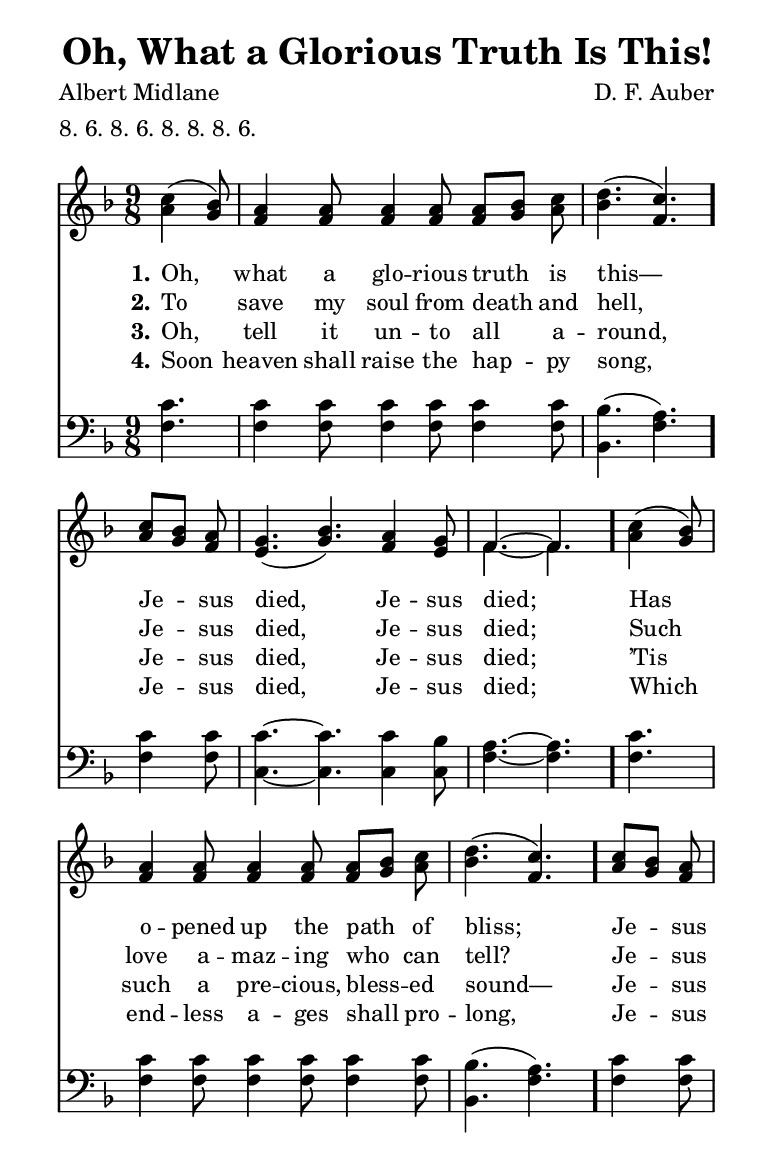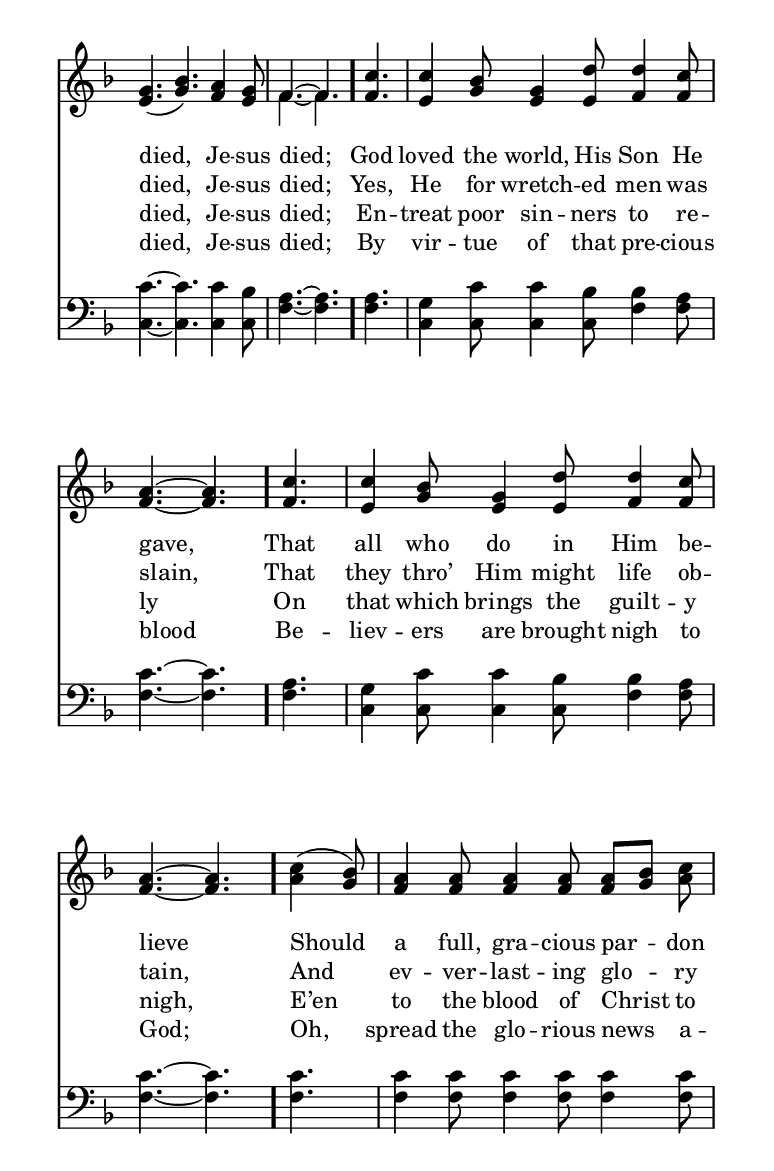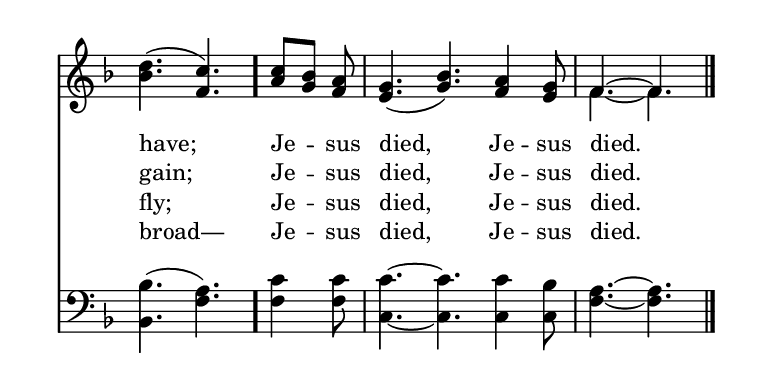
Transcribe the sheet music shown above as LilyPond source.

\include "common/global.ily"
\paper {
  \include "common/paper.ily"
}

\header{
  %gospel
  hymnnumber = "27"
  title = "Oh, What a Glorious Truth Is This!"
  tunename = "Ephesus" % see https://hymnary.org/tune/ephesus_auber
  meter = "8. 6. 8. 6. 8. 8. 8. 6."
  poet = "Albert Midlane" % see https://bibletruthpublishers.com/albert-midlane/henry-pickering/chief-men-among-the-brethren/hy-pickering/la129682
  composer = "D. F. Auber"
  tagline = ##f
}

global = {
  \include "common/overrides.ily"
  \autoBeamOff
  \override Staff.TimeSignature.style = #'numbered \time 9/8
  \once \override Score.MetronomeMark.transparent = ##t
  \tempo 4 = 80
  \key f \major
  \partial 4.
}

patternOne   = { c4( c8) | c4 c8 c4 c8 c8[ c8] c8 | c4.( c4.) c8[ c8] c8 | c4.( c4.) c4 c8 | c4. ~ c4. }
patternTwo   = { c4. | c4 c8 c4 c8 c4 c8 | c4. ~ c4. c4. | c4 c8 c4 c8 c4 c8 | c4. ~ c4. }
patternThree = { c4. | c4 c8 c4 c8 c4 c8 | c4.( c4.) c4 c8 | c4. ~ c4. c4 c8 | c4. ~ c4. }
patternFour  = { c4( c8) | c4 c8 c4 c8 c8[ c8] c8 | c4.( c4.) c8[ c8] c8 | c4.( c4.) c4 c8 | c4. ~ c4. }
patternFive  = { c4. | c4 c8 c4 c8 c4 c8 | c4.( c4.) c4 c8 | c4. ~ c4. c4 c8 | c4. ~ c4. }

notesSoprano = {
\global
\relative c' {

    \changePitch \patternOne  { c' bes | a a a a a bes c | d c c bes a | g bes a g | f f }
    \changePitch \patternOne  { c' bes | a a a a a bes c | d c c bes a | g bes a g | f f }
    \changePitch \patternTwo  { c' | c bes g d' d c | a a c | c bes g d' d c | a a }
    \changePitch \patternFour { c bes | a a a a a bes c | d c c bes a | g bes a g | f f }

  \bar "|."

}
}

notesAlto = {
\global
\relative e' {

    \changePitch \patternOne  { a g | f f f f f g a | bes f a g f | e g f e | f f }
    \changePitch \patternOne  { a g | f f f f f g a | bes f a g f | e g f e | f f }
    \changePitch \patternTwo  { f | e g e e f f | f f f | e g e e f f | f f }
    \changePitch \patternFour { a g | f f f f f g a | bes f a g f | e g f e | f f }

}
}

notesTenor = {
\global
\relative a {

    \changePitch \patternThree { c | c c c c c c | bes a c c | c c c bes | a a }
    \changePitch \patternThree { c | c c c c c c | bes a c c | c c c bes | a a }
    \changePitch \patternTwo   { a | g c c bes bes a | c c a | g c c bes bes a | c c }
    \changePitch \patternFive  { c | c c c c c c | bes a c c | c c c bes | a a }

}
}

notesBass = {
\global
\relative a {

    \changePitch \patternThree { f | f f f f f f | bes, f' f f | c c c c | f f }
    \changePitch \patternThree { f | f f f f f f | bes, f' f f | c c c c | f f }
    \changePitch \patternTwo   { f | c c c c f f | f f | f c c c c f f | f f }
    \changePitch \patternFive  { f | f f f f f f | bes, f' f f | c c c c | f f }

}
}

wordsA = \lyricmode {
\set stanza = "1."

Oh, what a glo -- rious truth is this— \bar "."
Je -- sus died, Je -- sus died; \bar "." \eogbreak
Has o -- pened up the path of bliss; \bar "."
Je -- sus died, Je -- sus died; \bar "." \eogbreak
God loved the world, His Son He gave, \bar "."
That all who do in Him be -- lieve \bar "." \eogbreak
Should a full, gra -- cious par -- don have; \bar "."
Je -- sus died, Je -- sus died. \bar "." \eogbreak

}

wordsB = \lyricmode {
\set stanza = "2."

To save my soul from death and hell,
Je -- sus died, Je -- sus died;
Such love a -- maz -- ing who can tell?
Je -- sus died, Je -- sus died;
Yes, He for wretch -- ed men was slain,
That they thro’ Him might life ob -- tain,
And ev -- ver -- last -- ing glo -- ry gain;
Je -- sus died, Je -- sus died.

}

wordsC = \lyricmode {
\set stanza = "3."

Oh, tell it un -- to all a -- round,
Je -- sus died, Je -- sus died;
’Tis such a pre -- cious, bless -- ed sound—
Je -- sus died, Je -- sus died;
En -- treat poor sin -- ners to re -- ly
On that which brings the guilt -- y nigh,
E’en to the blood of Christ to fly;
Je -- sus died, Je -- sus died.

}

wordsD = \lyricmode {
\set stanza = "4."

Soon heaven shall raise the hap -- py song,
Je -- sus died, Je -- sus died;
Which end -- less a -- ges shall pro -- long,
Je -- sus died, Je -- sus died;
By vir -- tue of that pre -- cious blood
Be -- liev -- ers are brought nigh to God;
Oh, spread the glo -- rious news a -- broad—
Je -- sus died, Je -- sus died.

}


\score {
  \context ChoirStaff <<
    \context Staff = upper <<
      \set Staff.autoBeaming = ##f
      \set ChoirStaff.systemStartDelimiter = #'SystemStartBar
      \set ChoirStaff.printPartCombineTexts = ##f
      \partcombine #'(2 . 11) \notesSoprano \notesAlto
      \context NullVoice = sopranos { \voiceOne << \notesSoprano >> }
      \context Lyrics = one   \lyricsto sopranos \wordsA
      \context Lyrics = two   \lyricsto sopranos \wordsB
      \context Lyrics = three \lyricsto sopranos \wordsC
      \context Lyrics = four  \lyricsto sopranos \wordsD
    >>
    \context Staff = men <<
      \set Staff.autoBeaming = ##f
      \clef bass
      \set ChoirStaff.printPartCombineTexts = ##f
      \partcombine #'(2 . 11) \notesTenor \notesBass
    >>
  >>
  \layout {
    \include "common/layout.ily"
  }
  #(cond ((ly:get-option 'eog-midi-permitted) #{ \midi{
    \include "common/midi.ily"
  } #}))
}

\version "2.19.49"  % necessary for upgrading to future LilyPond versions.

